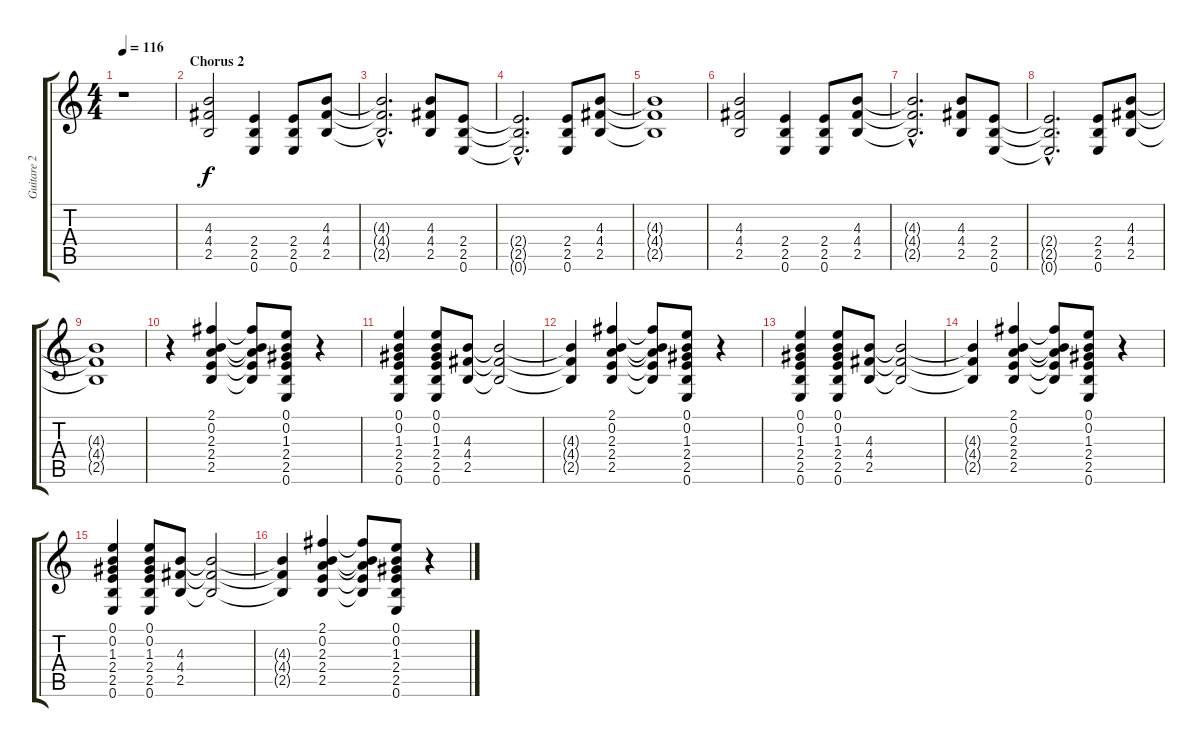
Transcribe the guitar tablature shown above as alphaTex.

\track ("Guitare 2" "Guitare 2") {instrument distortionguitar}
\staff {score tabs}
\tuning (E4 B3 G3 D3 A2 E2) {hide}
\ts (4 4)
\tempo 116
\clef g2
\ks c
r.1{dy f} |
\section ("" "Chorus 2")
(4.3 4.4 2.5).2 (2.4 2.5 0.6).4 (2.4 2.5 0.6).8 (4.3 4.4 2.5).8 |
(4.3{hac t} 4.4{hac t} 2.5{hac t}).2{d} (4.3 4.4 2.5).8 (2.4 2.5 0.6).8 |
(2.4{hac t} 2.5{hac t} 0.6{hac t}).2{d} (2.4 2.5 0.6).8 (4.3 4.4 2.5).8 |
(4.3{t} 4.4{t} 2.5{t}).1 |
(4.3 4.4 2.5).2 (2.4 2.5 0.6).4 (2.4 2.5 0.6).8 (4.3 4.4 2.5).8 |
(4.3{hac t} 4.4{hac t} 2.5{hac t}).2{d} (4.3 4.4 2.5).8 (2.4 2.5 0.6).8 |
(2.4{hac t} 2.5{hac t} 0.6{hac t}).2{d} (2.4 2.5 0.6).8 (4.3 4.4 2.5).8 |
(4.3{t} 4.4{t} 2.5{t}).1 |
r.4{volume 11} (2.1 0.2 2.3 2.4 2.5).4 (2.1{t} 0.2{t} 2.3{t} 2.4{t} 2.5{t}).8 (0.1 0.2 1.3 2.4 2.5 0.6).8 r.4 |
(0.1 0.2 1.3 2.4 2.5 0.6).4 (0.1 0.2 1.3 2.4 2.5 0.6).8 (4.3 4.4 2.5).8 (4.3{t} 4.4{t} 2.5{t}).2 |
(4.3{t} 4.4{t} 2.5{t}).4 (2.1 0.2 2.3 2.4 2.5).4 (2.1{t} 0.2{t} 2.3{t} 2.4{t} 2.5{t}).8 (0.1 0.2 1.3 2.4 2.5 0.6).8 r.4 |
(0.1 0.2 1.3 2.4 2.5 0.6).4 (0.1 0.2 1.3 2.4 2.5 0.6).8 (4.3 4.4 2.5).8 (4.3{t} 4.4{t} 2.5{t}).2 |
(4.3{t} 4.4{t} 2.5{t}).4 (2.1 0.2 2.3 2.4 2.5).4 (2.1{t} 0.2{t} 2.3{t} 2.4{t} 2.5{t}).8 (0.1 0.2 1.3 2.4 2.5 0.6).8 r.4 |
(0.1 0.2 1.3 2.4 2.5 0.6).4 (0.1 0.2 1.3 2.4 2.5 0.6).8 (4.3 4.4 2.5).8 (4.3{t} 4.4{t} 2.5{t}).2 |
(4.3{t} 4.4{t} 2.5{t}).4 (2.1 0.2 2.3 2.4 2.5).4 (2.1{t} 0.2{t} 2.3{t} 2.4{t} 2.5{t}).8 (0.1 0.2 1.3 2.4 2.5 0.6).8 r.4
